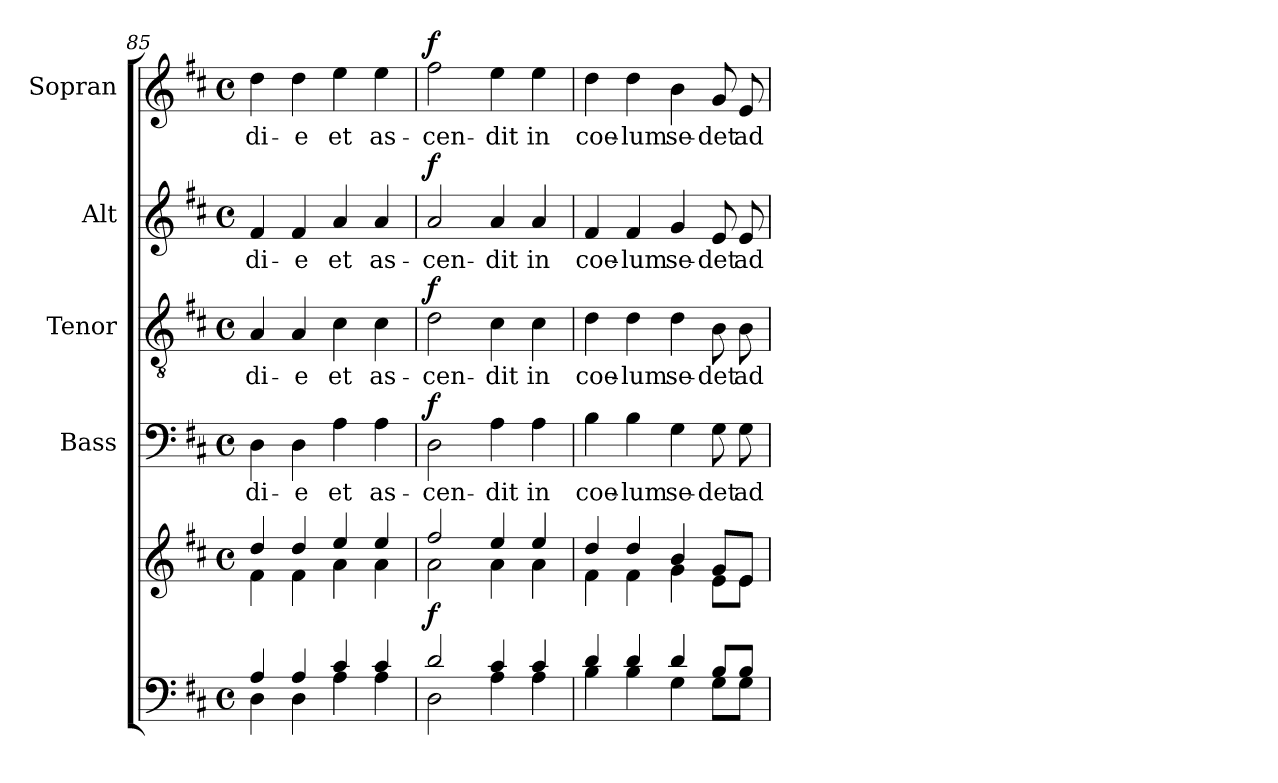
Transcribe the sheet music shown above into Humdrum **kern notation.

**kern	**kern	**dynam	**kern	**text	**dynam	**kern	**text	**dynam	**kern	**text	**dynam	**kern	**text	**dynam
*part5	*part5	*part5	*part4	*part4	*part4	*part3	*part3	*part3	*part2	*part2	*part2	*part1	*part1	*part1
*staff6	*staff5	*staff5/6	*staff4	*staff4	*staff4	*staff3	*staff3	*staff3	*staff2	*staff2	*staff2	*staff1	*staff1	*staff1
*	*	*	*I"Bass	*	*	*I"Tenor	*	*	*I"Alt	*	*	*I"Sopran	*	*
*	*	*	*I'B.	*	*	*I'T.	*	*	*I'A.	*	*	*I'S.	*	*
*clefF4	*clefG2	*	*clefF4	*	*	*clefGv2	*	*	*clefG2	*	*	*clefG2	*	*
*k[f#c#]	*k[f#c#]	*	*k[f#c#]	*	*	*k[f#c#]	*	*	*k[f#c#]	*	*	*k[f#c#]	*	*
*D:	*D:	*	*D:	*	*	*D:	*	*	*D:	*	*	*D:	*	*
*M4/4	*M4/4	*	*M4/4	*	*	*M4/4	*	*	*M4/4	*	*	*M4/4	*	*
*met(c)	*met(c)	*	*met(c)	*	*	*met(c)	*	*	*met(c)	*	*	*met(c)	*	*
=85	=85	=85	=85	=85	=85	=85	=85	=85	=85	=85	=85	=85	=85	=85
*^	*^	*	*	*	*	*	*	*	*	*	*	*	*	*
!	!	!	!	!	!	!LO:LY:b	!	!	!LO:LY:b	!	!	!LO:LY:b	!	!	!LO:LY:b	!
4A/	4D\	4dd/	4f#\	.	4D\	di-	.	4A/	di-	.	4f#/	di-	.	4dd\	di-	.
!	!	!	!	!	!	!LO:LY:b	!	!	!LO:LY:b	!	!	!LO:LY:b	!	!	!LO:LY:b	!
4A/	4D\	4dd/	4f#\	.	4D\	-e	.	4A/	-e	.	4f#/	-e	.	4dd\	-e	.
!	!	!	!	!	!	!LO:LY:b	!	!	!LO:LY:b	!	!	!LO:LY:b	!	!	!LO:LY:b	!
4c#/	4A\	4ee/	4a\	.	4A\	et	.	4c#\	et	.	4a/	et	.	4ee\	et	.
!	!	!	!	!	!	!LO:LY:b	!	!	!LO:LY:b	!	!	!LO:LY:b	!	!	!LO:LY:b	!
4c#/	4A\	4ee/	4a\	.	4A\	as-	.	4c#\	as-	.	4a/	as-	.	4ee\	as-	.
=86	=86	=86	=86	=86	=86	=86	=86	=86	=86	=86	=86	=86	=86	=86	=86	=86
!	!	!	!	!LO:DY:b	!	!LO:LY:b	!LO:DY:a	!	!LO:LY:b	!LO:DY:a	!	!LO:LY:b	!LO:DY:a	!	!LO:LY:b	!LO:DY:a
2d/	2D\	2ff#/	2a\	f	2D\	-cen-	f	2d\	-cen-	f	2a/	-cen-	f	2ff#\	-cen-	f
!	!	!	!	!	!	!LO:LY:b	!	!	!LO:LY:b	!	!	!LO:LY:b	!	!	!LO:LY:b	!
4c#/	4A\	4ee/	4a\	.	4A\	-dit	.	4c#\	-dit	.	4a/	-dit	.	4ee\	-dit	.
!	!	!	!	!	!	!LO:LY:b	!	!	!LO:LY:b	!	!	!LO:LY:b	!	!	!LO:LY:b	!
4c#/	4A\	4ee/	4a\	.	4A\	in	.	4c#\	in	.	4a/	in	.	4ee\	in	.
=87	=87	=87	=87	=87	=87	=87	=87	=87	=87	=87	=87	=87	=87	=87	=87	=87
!	!	!	!	!	!	!LO:LY:b	!	!	!LO:LY:b	!	!	!LO:LY:b	!	!	!LO:LY:b	!
4d/	4B\	4dd/	4f#\	.	4B\	coe-	.	4d\	coe-	.	4f#/	coe-	.	4dd\	coe-	.
!	!	!	!	!	!	!LO:LY:b	!	!	!LO:LY:b	!	!	!LO:LY:b	!	!	!LO:LY:b	!
4d/	4B\	4dd/	4f#\	.	4B\	-lum	.	4d\	-lum	.	4f#/	-lum	.	4dd\	-lum	.
!	!	!	!	!	!	!LO:LY:b	!	!	!LO:LY:b	!	!	!LO:LY:b	!	!	!LO:LY:b	!
4d/	4G\	4b/	4g\	.	4G\	se-	.	4d\	se-	.	4g/	se-	.	4b\	se-	.
!	!	!	!	!	!	!LO:LY:b	!	!	!LO:LY:b	!	!	!LO:LY:b	!	!	!LO:LY:b	!
8B/L	8G\L	8g/L	8e\L	.	8G\	-det	.	8B\	-det	.	8e/	-det	.	8g/	-det	.
!	!	!	!	!	!	!LO:LY:b	!	!	!LO:LY:b	!	!	!LO:LY:b	!	!	!LO:LY:b	!
8B/J	8G\J	8e/J	8e\J	.	8G\	ad	.	8B\	ad	.	8e/	ad	.	8e/	ad	.
*v	*v	*	*	*	*	*	*	*	*	*	*	*	*	*	*	*
*	*v	*v	*	*	*	*	*	*	*	*	*	*	*	*	*
=	=	=	=	=	=	=	=	=	=	=	=	=	=	=
*-	*-	*-	*-	*-	*-	*-	*-	*-	*-	*-	*-	*-	*-	*-
